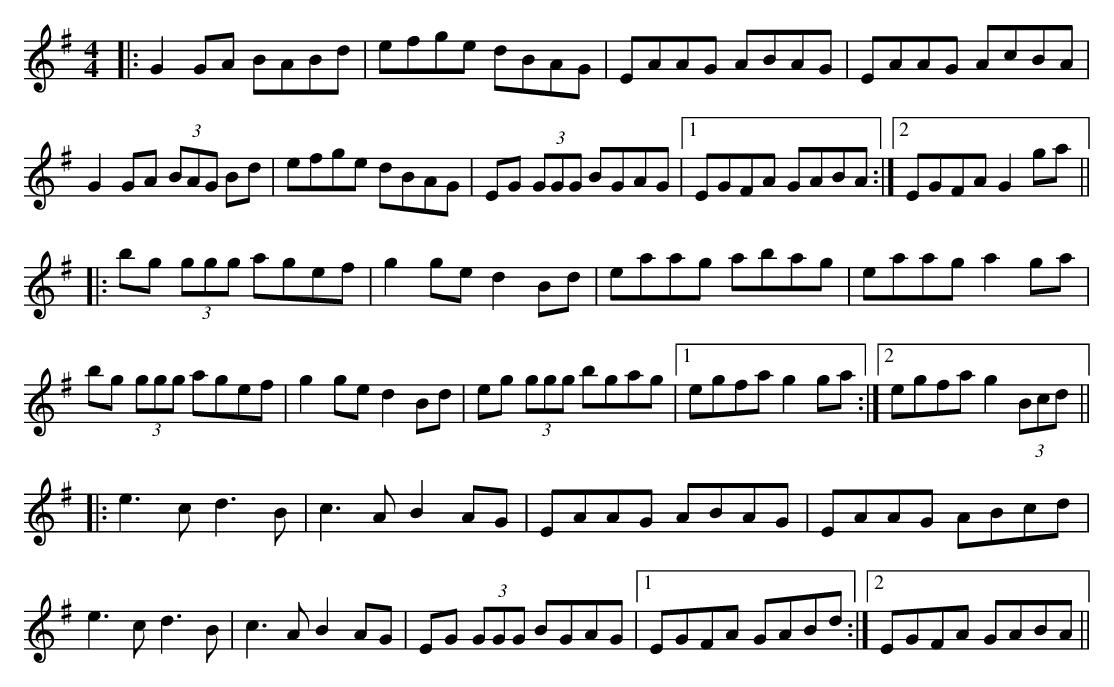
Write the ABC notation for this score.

X:1
M:4/4
K:G
|:G2GA BABd|efge dBAG|EAAG ABAG|EAAG AcBA|
G2GA (3BAG Bd|efge dBAG|EG (3GGG BGAG|1 EGFA GABA:|2 EGFA G2 ga||
|:bg (3ggg agef|g2ge d2 Bd|eaag abag|eaag a2 ga|
bg (3ggg agef|g2ge d2 Bd|eg (3ggg bgag|1 egfag2 ga:|2 egfag2 (3Bcd||
|:e3c d3B|c3A B2AG|EAAG ABAG|EAAG ABcd|
e3c d3B|c3A B2AG|EG (3GGG BGAG|1 EGFA GABd:|2 EGFA GABA||
